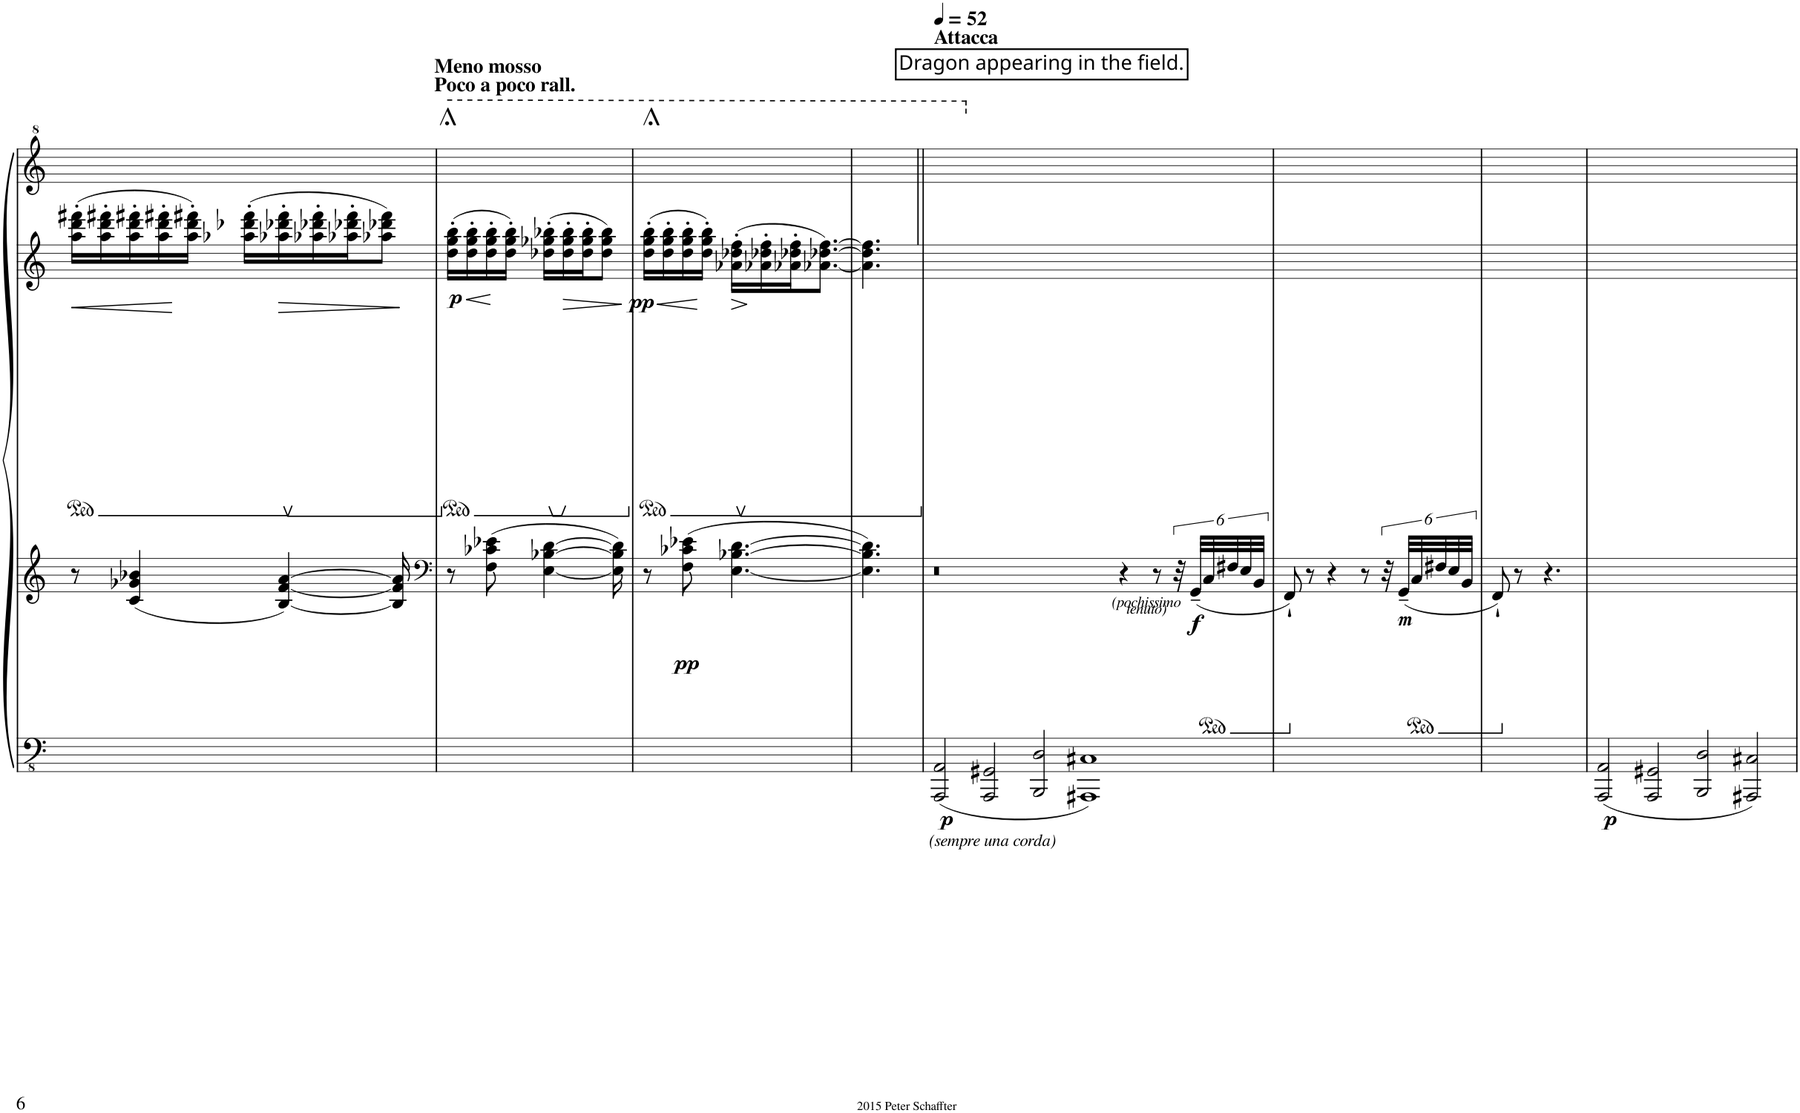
**kern	**kern	**kern	**kern	**dynam
*part1	*part1	*part1	*part1	*part1
*staff4	*staff3	*staff2	*staff1	*staff1/2/3/4
*I"Piano	*	*	*	*
*I'Pno.	*	*	*	*
!!LO:PB:g=z
*clefFv4	*clefG2	*clefG2	*clefG^2	*
*k[]	*k[]	*k[]	*k[]	*
*M6/8	*M6/8	*M6/8	*M6/8	*
=44	=44	=44	=44	=44
2ryy	8r	16aa\' 16ddd\' 16fff#X\'LL	2ryy	.
.	.	16aa\' 16ddd\' 16fff#X\'	.	.
.	4c/ 4g-X/ 4b-X/	16aa\' 16ddd\' 16fff#X\'	.	.
.	.	16aa\' 16ddd\' 16fff#X\'	.	.
.	.	16aa\' 16ddd\' 16fff#X\'JJ	.	.
.	.	16aa-X\' 16ddd-X\' 16fffn\'LL	.	.
.	[4B/ [4f/ [4a/	16aa-X\' 16ddd-X\' 16fff\'	.	.
.	.	16aa-X\' 16ddd-X\' 16fff\'	.	.
16ryy	.	16aa-X\' 16ddd-X\' 16fff\'J	8ryy	.
8ryy	.	8aa-X\ 8ddd-X\ 8fff\J	.	.
.	16B/] 16f/] 16a/]	.	16r;<yy	.
=45	=45	=45	=45	=45
*	*clefF4	*	*	*
!	!	!	!LO:TX:a:B:t=Poco a poco rall.	!
!	!	!	!LO:TX:a:B:t=Meno mosso	!
!	!	!	!	!LO:DY:b=2
4ryy	8r	16dd\' 16gg\' 16bb\'LL	2ryy	p
.	.	16dd\' 16gg\' 16bb\'	.	.
.	8F\ 8c-X\ 8e-X\	16dd\' 16gg\' 16bb\'	.	.
.	.	16dd\' 16gg\' 16bb\'JJ	.	.
4ryy	[4E\ [4B-X\ [4d\	16dd-X\' 16gg-X\' 16bb-X\'LL	.	.
.	.	16dd-\' 16gg-\' 16bb-\'	.	.
.	.	16dd-\' 16gg-\' 16bb-\'J	.	.
.	.	8dd-\ 8gg-\ 8bb-\J	.	.
16ryy	16E\] 16B-\] 16d\]	.	16r;<yy	.
=46	=46	=46	=46	=46
!	!	!	!	!LO:DY:b=2
4ryy	8r	16dd\' 16gg\' 16bb\'LL	2ryy	pp
.	.	16dd\' 16gg\' 16bb\'	.	.
!	!	!	!	!LO:DY:b=3
.	8F\ 8c-X\ 8e-X\	16dd\' 16gg\' 16bb\'	.	pp
.	.	16dd\' 16gg\' 16bb\'JJ	.	.
4ryy	[4.E\ [4.B-X\ [4.d\	16a-X\' 16dd-X\' 16ff\'LL	.	.
.	.	16a-X\' 16dd-X\' 16ff\'	.	.
.	.	16a-X\' 16dd-X\' 16ff\'J	.	.
.	.	[8.a-X\ [8.dd-X\ [8.ff\J	.	.
8ryy	.	.	8ryy	.
=47	=47	=47	=47	=47
4ryy	4.E\] 4.B-\] 4.d\]	4.a-\] 4.dd-\] 4.ff\]	4ryy	.
8ryy	.	.	8ryy	.
=48||	=48||	=48||	=48||	=48||
*	*	*	*MM52	*
!	!	!	!LO:TX:a:t=Dragon appearing in the field.	!
!	!	!	!LO:TX:a:B:t=Attacca	!
!LO:TX:b:i:t=(sempre una corda)	!	!	!	!
!	!	!	!	!LO:DY:b=4
2AAAA/ 2AAA/	2.r	2.ryy	2.ryy	p
[4AAAA/ [4GGG#X/	.	.	.	.
4ryy	4ryy	4ryy	4ryy	.
2BBBB/ 2DD/	.	.	.	.
1AAAA#X 1CC#X	.	.	.	.
.	4r	2ryy	2ryy	.
.	8r	.	.	.
.	48r	.	.	.
!	!LO:TX:b:i:t=(pochissimo	!	!	!
!	!LO:TX:b:t=tenuto)	!	!	!
!	!	!	!	!LO:DY:b=3
.	48GG~/LLL	.	.	f
.	48C/	.	.	.
.	48F#X/	.	.	.
.	48E/	.	.	.
.	48BB/JJJ	.	.	.
=49	=49	=49	=49	=49
*	*^	*	*	*
2.ryy	8FF`/	3ryy	2.ryy	2.ryy	.
.	2.r	.	.	.	.
.	.	6...ryy	.	.	.
!	!	!	!	!	!LO:DY:b=3
.	.	3%2ryy	.	.	other-dynamics
4AAAA/] 4GGG#/]	.	.	2.ryy	2.ryy	.
.	8r	.	.	.	.
2ryy	4r	.	.	.	.
.	8r	.	.	.	.
.	.	6ryy	.	.	.
.	48r	.	.	.	.
.	48GG~/LLL	.	.	.	.
.	48C/	.	.	.	.
.	48F#X/	.	.	.	.
.	48E/	.	.	.	.
.	48BB/JJJ	48ryy	.	.	.
*	*v	*v	*	*	*
=50	=50	=50	=50	=50
2ryy	8FF`/	2ryy	2ryy	.
.	2r	.	.	.
8ryy	.	2ryy	2ryy	.
2ryy	8r	.	.	.
.	4.r	.	.	.
.	.	8ryy	8ryy	.
=51	=51	=51	=51	=51
!	!	!	!	!LO:DY:b=4
2AAAA/ 2AAA/	2ryy	2ryy	2ryy	p
[4AAAA/ [4GGG#X/	4ryy	4ryy	4ryy	.
4ryy	4ryy	4ryy	4ryy	.
2BBBB/ 2DD/	2ryy	2ryy	2ryy	.
2AAAA#X/ 2CC#X/	2ryy	2ryy	2ryy	.
=52	=52	=52	=52	=52
4AAAA/] 4GGG#/]	4ryy	4ryy	4ryy	.
=	=	=	=	=
*-	*-	*-	*-	*-
